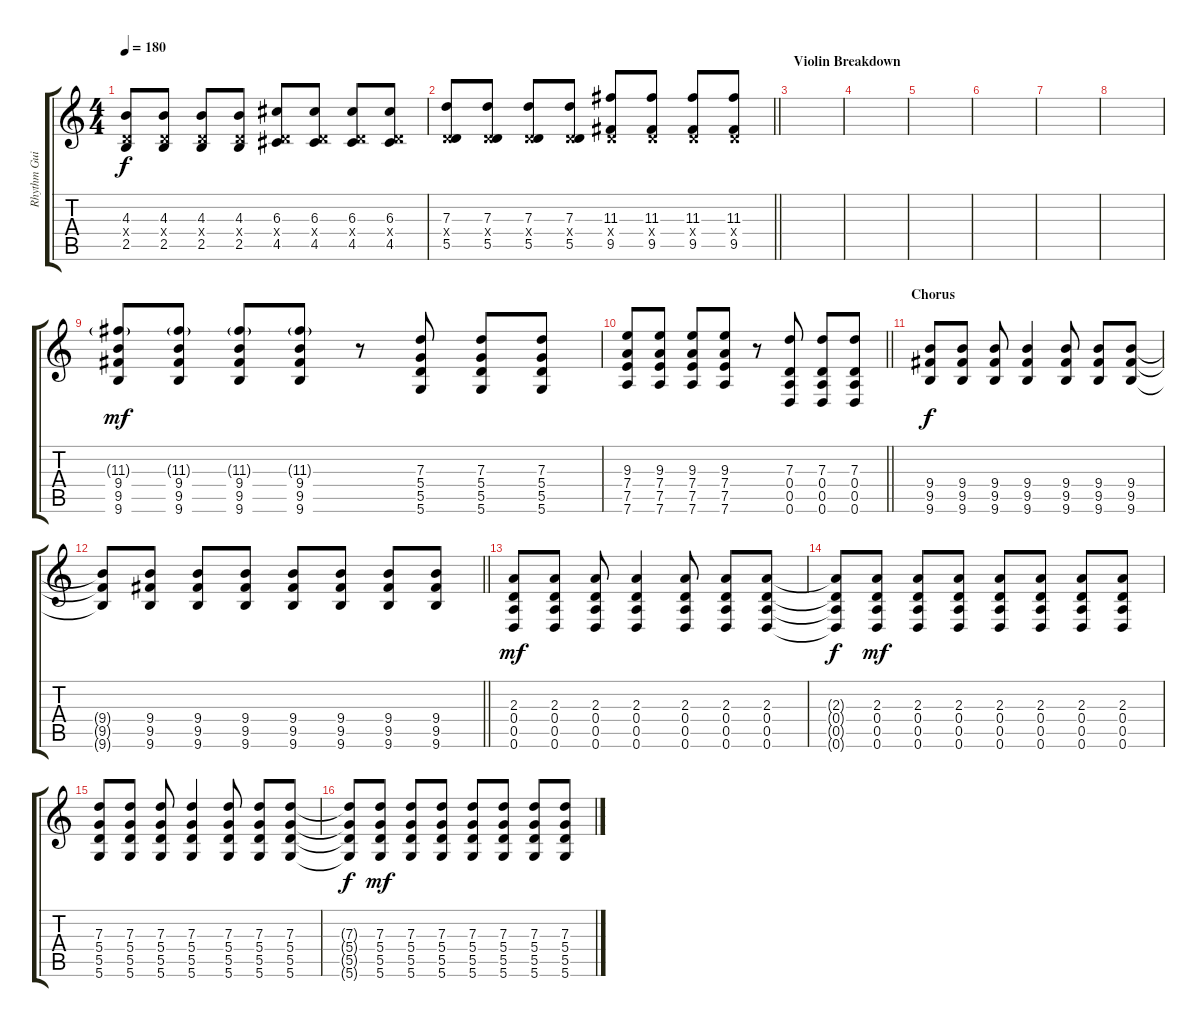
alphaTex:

\track ("Rhythm Guitar L" "Rhythm Gui") {instrument distortionguitar}
\staff {score tabs}
\tuning (E4 B3 G3 D3 A2 D2) {hide}
\ts (4 4)
\tempo 180
\clef g2
\ks c
(4.3 0.4{x} 2.5).8{dy f} (4.3 0.4{x} 2.5).8 (4.3 0.4{x} 2.5).8 (4.3 0.4{x} 2.5).8 (6.3 0.4{x} 4.5).8 (6.3 0.4{x} 4.5).8 (6.3 0.4{x} 4.5).8 (6.3 0.4{x} 4.5).8 |
\barLineRight lightlight
(7.3 0.4{x} 5.5).8 (7.3 0.4{x} 5.5).8 (7.3 0.4{x} 5.5).8 (7.3 0.4{x} 5.5).8 (11.3 0.4{x} 9.5).8 (11.3 0.4{x} 9.5).8 (11.3 0.4{x} 9.5).8 (11.3 0.4{x} 9.5).8 |
\section ("" "Violin Breakdown")
|
|
|
|
|
|
(11.3{g} 9.4 9.5 9.6).8{dy mf} (11.3{g} 9.4 9.5 9.6).8 (11.3{g} 9.4 9.5 9.6).8 (11.3{g} 9.4 9.5 9.6).8 r.8 (7.3 5.4 5.5 5.6).8 (7.3 5.4 5.5 5.6).8 (7.3 5.4 5.5 5.6).8 |
\barLineRight lightlight
(9.3 7.4 7.5 7.6).8 (9.3 7.4 7.5 7.6).8 (9.3 7.4 7.5 7.6).8 (9.3 7.4 7.5 7.6).8 r.8 (7.3 0.4 0.5 0.6).8 (7.3 0.4 0.5 0.6).8 (7.3 0.4 0.5 0.6).8 |
\section ("" "Chorus")
(9.4 9.5 9.6).8{dy f} (9.4 9.5 9.6).8 (9.4 9.5 9.6).8 (9.4 9.5 9.6).4 (9.4 9.5 9.6).8 (9.4 9.5 9.6).8 (9.4 9.5 9.6).8 |
\barLineRight lightlight
(9.4{t} 9.5{t} 9.6{t}).8 (9.4 9.5 9.6).8 (9.4 9.5 9.6).8 (9.4 9.5 9.6).8 (9.4 9.5 9.6).8 (9.4 9.5 9.6).8 (9.4 9.5 9.6).8 (9.4 9.5 9.6).8 |
(2.3 0.4 0.5 0.6).8{dy mf} (2.3 0.4 0.5 0.6).8 (2.3 0.4 0.5 0.6).8 (2.3 0.4 0.5 0.6).4 (2.3 0.4 0.5 0.6).8 (2.3 0.4 0.5 0.6).8 (2.3 0.4 0.5 0.6).8 |
(2.3{t} 0.4{t} 0.5{t} 0.6{t}).8{dy f} (2.3 0.4 0.5 0.6).8{dy mf} (2.3 0.4 0.5 0.6).8 (2.3 0.4 0.5 0.6).8 (2.3 0.4 0.5 0.6).8 (2.3 0.4 0.5 0.6).8 (2.3 0.4 0.5 0.6).8 (2.3 0.4 0.5 0.6).8 |
(7.3 5.4 5.5 5.6).8 (7.3 5.4 5.5 5.6).8 (7.3 5.4 5.5 5.6).8 (7.3 5.4 5.5 5.6).4 (7.3 5.4 5.5 5.6).8 (7.3 5.4 5.5 5.6).8 (7.3 5.4 5.5 5.6).8 |
(7.3{t} 5.4{t} 5.5{t} 5.6{t}).8{dy f} (7.3 5.4 5.5 5.6).8{dy mf} (7.3 5.4 5.5 5.6).8 (7.3 5.4 5.5 5.6).8 (7.3 5.4 5.5 5.6).8 (7.3 5.4 5.5 5.6).8 (7.3 5.4 5.5 5.6).8 (7.3 5.4 5.5 5.6).8
